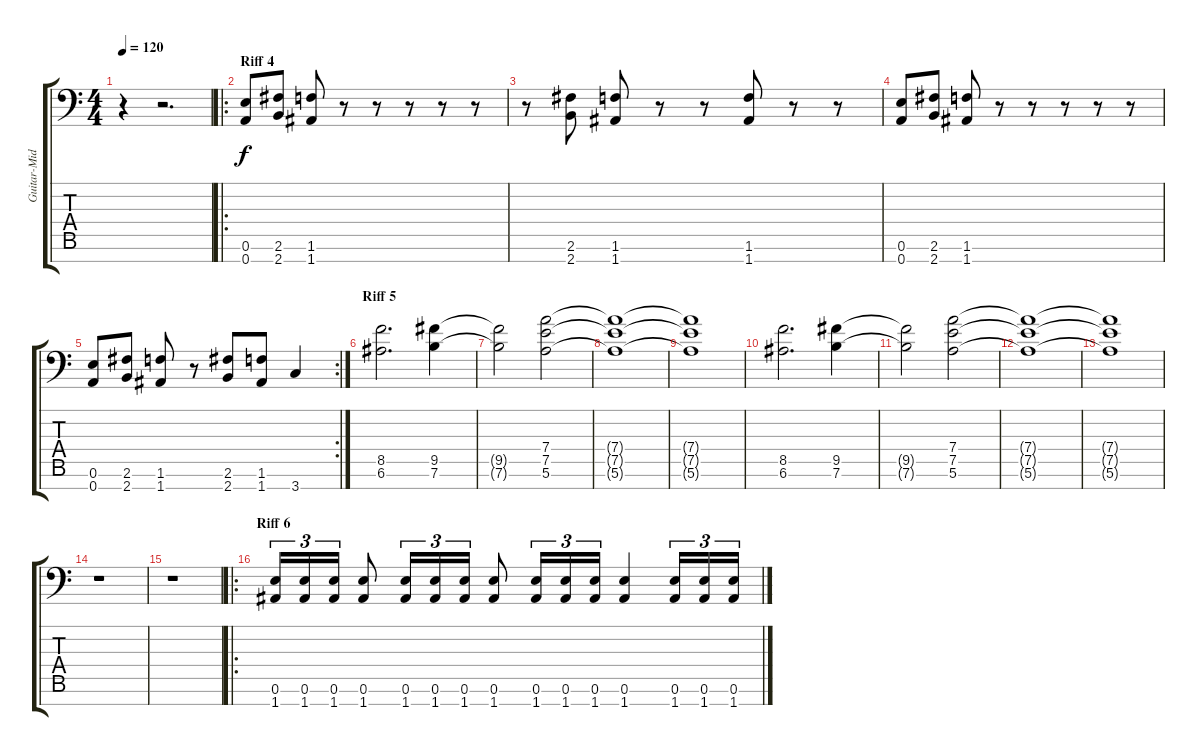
\track ("Guitar-Middle" "Guitar-Mid") {instrument overdrivenguitar}
\staff {score tabs}
\tuning (E4 B3 G3 D3 A2 E2 A1) {hide}
\ts (4 4)
\tempo 120
\clef f4
\ks c
r.4{dy f} r.2{d} |
\ro
\section ("" "Riff 4")
(0.6 0.7).8 (2.6 2.7).8 (1.6 1.7).8 r.8 r.8 r.8 r.8 r.8 |
r.8 (2.6 2.7).8 (1.6 1.7).8 r.8 r.8 (1.6 1.7).8 r.8 r.8 |
(0.6 0.7).8 (2.6 2.7).8 (1.6 1.7).8 r.8 r.8 r.8 r.8 r.8 |
\rc 2
(0.6 0.7).8 (2.6 2.7).8 (1.6 1.7).8 r.8 (2.6 2.7).8 (1.6 1.7).8 3.7.4 |
\section ("" "Riff 5")
(8.5 6.6).2{d} (9.5 7.6).4 |
(9.5{t} 7.6{t}).2 (7.4 7.5 5.6).2 |
(7.4{t} 7.5{t} 5.6{t}).1 |
(7.4{t} 7.5{t} 5.6{t}).1 |
(8.5 6.6).2{d} (9.5 7.6).4 |
(9.5{t} 7.6{t}).2 (7.4 7.5 5.6).2 |
(7.4{t} 7.5{t} 5.6{t}).1 |
(7.4{t} 7.5{t} 5.6{t}).1 |
r.1 |
r.1 |
\ro
\section ("" "Riff 6")
(0.6 1.7).16{tu (3 2)} (0.6 1.7).16{tu (3 2)} (0.6 1.7).16{tu (3 2)} (0.6 1.7).8 (0.6 1.7).16{tu (3 2)} (0.6 1.7).16{tu (3 2)} (0.6 1.7).16{tu (3 2)} (0.6 1.7).8 (0.6 1.7).16{tu (3 2)} (0.6 1.7).16{tu (3 2)} (0.6 1.7).16{tu (3 2)} (0.6 1.7).4 (0.6 1.7).16{tu (3 2)} (0.6 1.7).16{tu (3 2)} (0.6 1.7).16{tu (3 2)}
